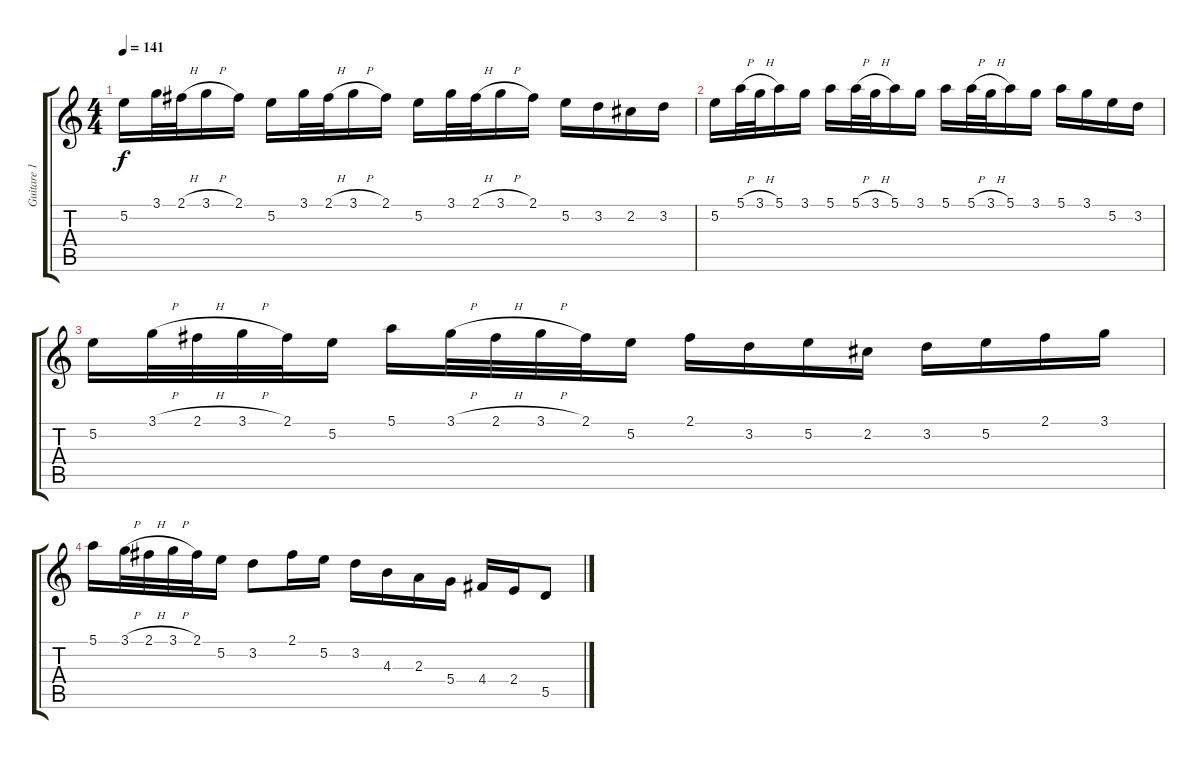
\track ("Guitare 1" "Guitare 1") {instrument overdrivenguitar}
\staff {score tabs}
\tuning (E4 B3 G3 D3 A2 E2) {hide}
\ts (4 4)
\tempo 141
\clef g2
\ks c
5.2.16{dy f} 3.1.32 2.1{h}.32 3.1{h}.16 2.1.16 5.2.16 3.1.32 2.1{h}.32 3.1{h}.16 2.1.16 5.2.16 3.1.32 2.1{h}.32 3.1{h}.16 2.1.16 5.2.16 3.2.16 2.2.16 3.2.16 |
5.2.16 5.1{h}.32 3.1{h}.32 5.1.16 3.1.16 5.1.16 5.1{h}.32 3.1{h}.32 5.1.16 3.1.16 5.1.16 5.1{h}.32 3.1{h}.32 5.1.16 3.1.16 5.1.16 3.1.16 5.2.16 3.2.16 |
5.2.16 3.1{h}.32 2.1{h}.32 3.1{h}.32 2.1.32 5.2.16 5.1.16 3.1{h}.32 2.1{h}.32 3.1{h}.32 2.1.32 5.2.16 2.1.16 3.2.16 5.2.16 2.2.16 3.2.16 5.2.16 2.1.16 3.1.16 |
5.1.16 3.1{h}.32 2.1{h}.32 3.1{h}.32 2.1.32 5.2.16 3.2.8 2.1.16 5.2.16 3.2.16 4.3.16 2.3.16 5.4.16 4.4.16 2.4.16 5.5.8
